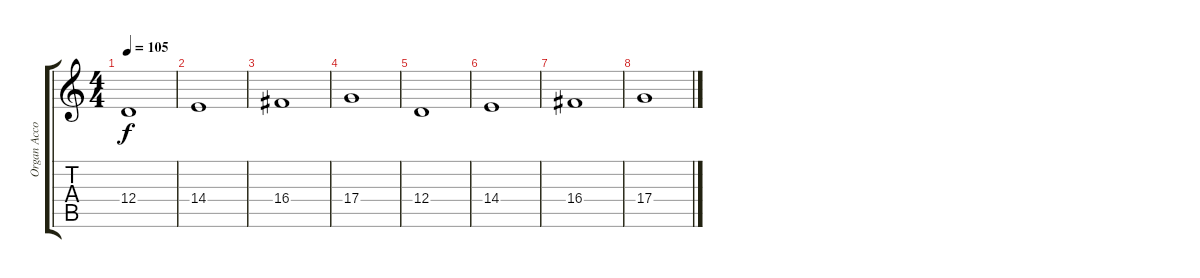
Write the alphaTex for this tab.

\track ("Organ Accompany  " "Organ Acco") {instrument drawbarorgan}
\staff {score tabs}
\tuning (E4 B3 G3 D3 A2 E2) {hide}
\ts (4 4)
\tempo 105
\clef g2
\ks c
12.4.1{dy f} |
14.4.1 |
16.4.1 |
17.4.1 |
12.4.1 |
14.4.1 |
16.4.1 |
17.4.1
